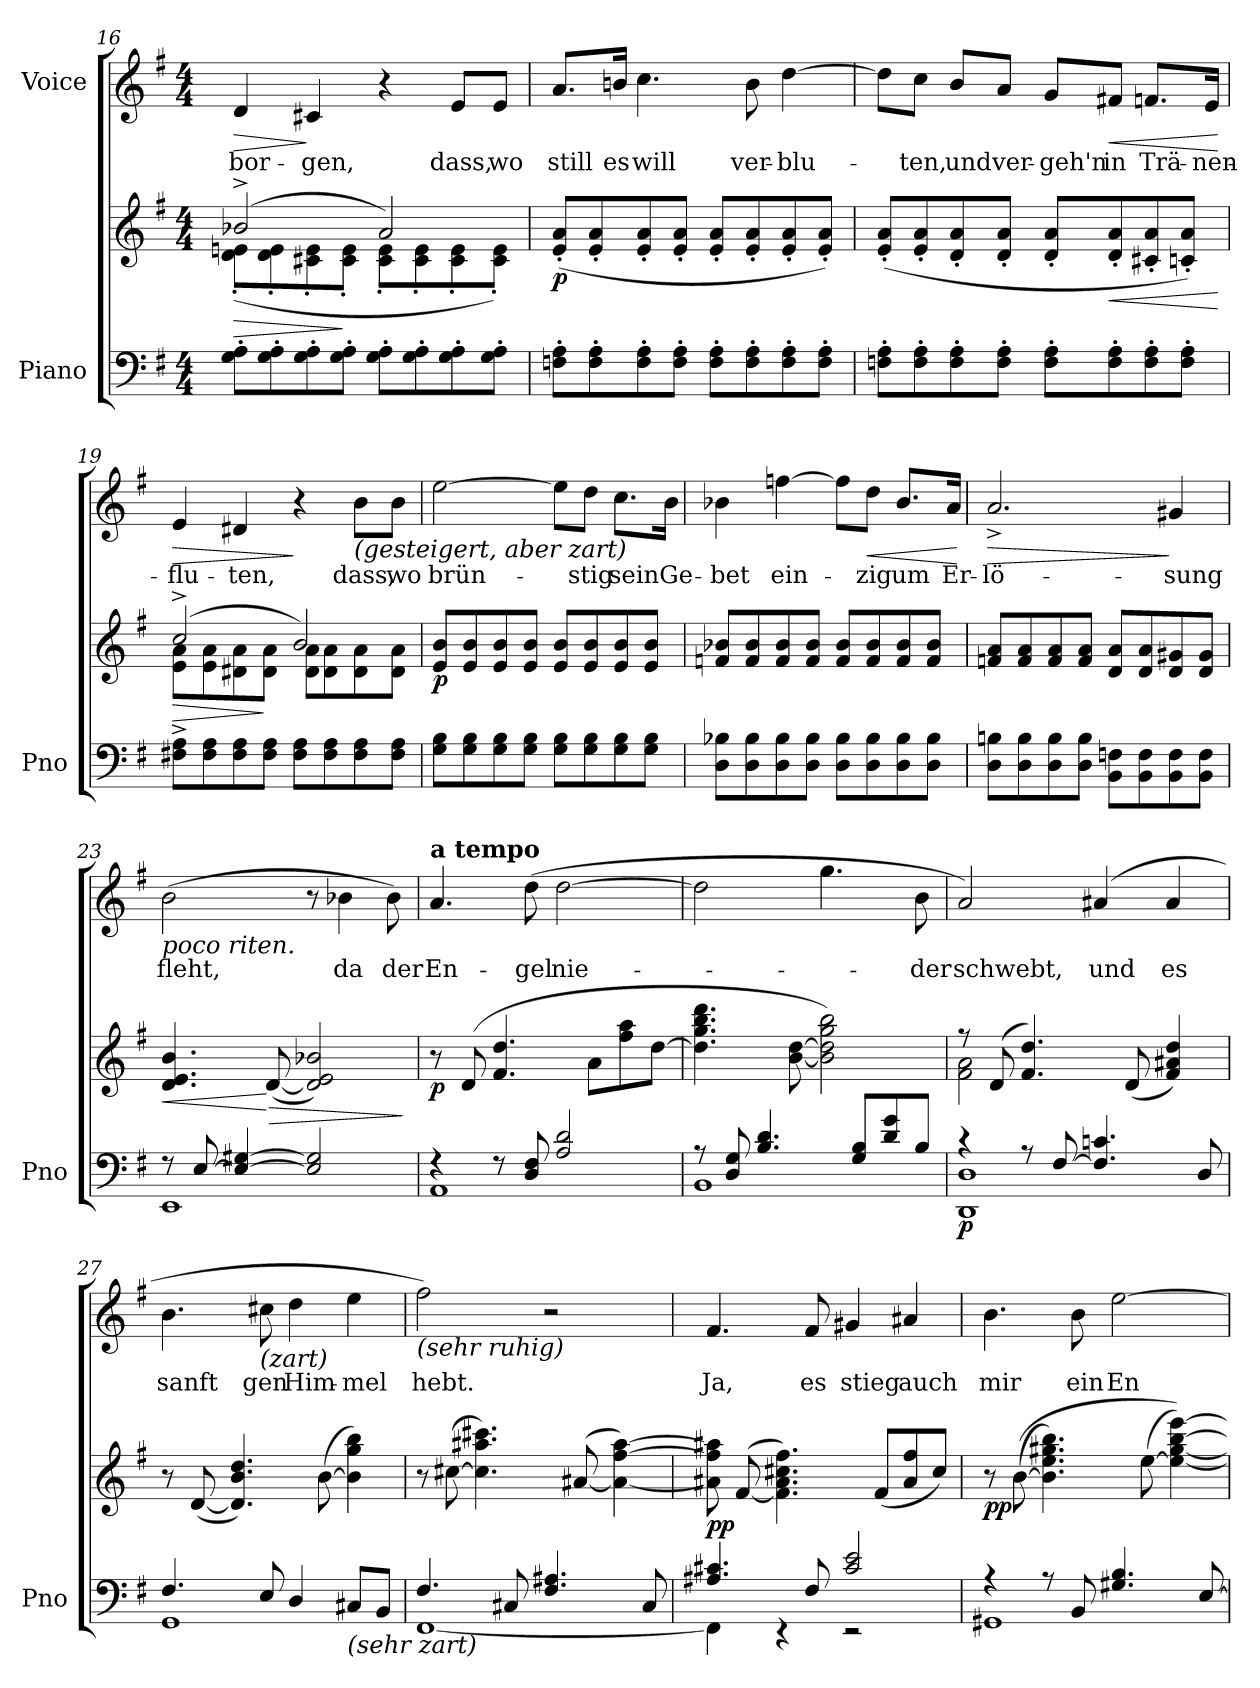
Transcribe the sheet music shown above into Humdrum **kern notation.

**kern	**kern	**dynam	**kern	**text	**dynam
*part2	*part2	*part2	*part1	*part1	*part1
*staff3	*staff2	*staff2/3	*staff1	*staff1	*staff1
*I"Piano	*	*	*I"Voice	*	*
*I'Pno	*	*	*	*	*
!!LO:LB:g=z
*clefF4	*clefG2	*	*clefG2	*	*
*k[f#]	*k[f#]	*	*k[f#]	*	*
*M4/4	*M4/4	*	*M4/4	*	*
=16	=16	=16	=16	=16	=16
!	!	!LO:HP:b	!	!LO:LY:b	!LO:HP:b
*	*^	*	*	*	*
8G\' 8A\'L	(2b-X^/	(8d\' 8en\'L	>	4d/	-bor-	>
8G\' 8A\'	.	8d\' 8e\'	.	.	.	.
!	!	!	!	!	!LO:LY:b	!
8G\' 8A\'	.	8c#X\' 8e\'	.	4c#X/	-gen,	]
8G\' 8A\'J	.	8c#\' 8e\'J	]	.	.	.
8G\' 8A\'L	2a/)	8c#\' 8e\'L	.	4r	.	.
8G\' 8A\'	.	8c#\' 8e\'	.	.	.	.
!	!	!	!	!	!LO:LY:b	!
8G\' 8A\'	.	8c#\' 8e\'	.	8e/L	dass,	.
!	!	!	!	!	!LO:LY:b	!
8G\' 8A\'J	.	8c#\' 8e\'J)	.	8e/J	wo	.
=17	=17	=17	=17	=17	=17	=17
!	!	!	!LO:DY:b	!	!LO:LY:b	!
*	*v	*v	*	*	*	*
8Fn\' 8A\'L	(8e/' 8a/'L	p	8.a/L	still	.
8F\' 8A\'	8e/' 8a/'	.	.	.	.
!	!	!	!	!LO:LY:b	!
.	.	.	16bn/Jk	es	.
!	!	!	!	!LO:LY:b	!
8F\' 8A\'	8e/' 8a/'	.	4.cc\	will	.
8F\' 8A\'J	8e/' 8a/'J	.	.	.	.
8F\' 8A\'L	8e/' 8a/'L	.	.	.	.
!	!	!	!	!LO:LY:b	!
8F\' 8A\'	8e/' 8a/'	.	8b\	ver-	.
!	!	!	!	!LO:LY:b	!
8F\' 8A\'	8e/' 8a/'	.	[4dd\	-blu-	.
8F\' 8A\'J	8e/' 8a/'J)	.	.	.	.
=18	=18	=18	=18	=18	=18
8Fn\' 8A\'L	(8e/' 8a/'L	.	8dd\L]	.	.
!	!	!	!	!LO:LY:b	!
8F\' 8A\'	8e/' 8a/'	.	8cc\J	-ten,	.
!	!	!	!	!LO:LY:b	!
8F\' 8A\'	8d/' 8a/'	.	8b/L	und	.
!	!	!	!	!LO:LY:b	!
8F\' 8A\'J	8d/' 8a/'J	.	8a/J	ver-	.
!	!	!	!	!LO:LY:b	!
8F\' 8A\'L	8d/' 8a/'L	.	8g/L	-geh'n	.
!	!	!LO:HP:b	!	!LO:LY:b	!LO:HP:b
8F\' 8A\'	8d/' 8a/'	<	8f#X/J	in	<
!	!	!	!	!LO:LY:b	!
8F\' 8A\'	8c#X/' 8a/'	.	8.fn/L	Trä-	.
8F\' 8A\'J	8cn/' 8a/'J)	.	.	.	.
!	!	!	!	!LO:LY:b	!
.	.	.	16e/Jk	-nen-	.
.	.	[	.	.	[
!!LO:LB:g=z
=19	=19	=19	=19	=19	=19
!	!	!LO:HP:b	!	!LO:LY:b	!LO:HP:b
*	*^	*	*	*	*
8F#X\^ 8A\^L	(2cc^/	8e\ 8a\L	>	4e/	-flu-	>
8F#\ 8A\	.	8e\ 8a\	.	.	.	.
!	!	!	!	!	!LO:LY:b	!
8F#\ 8A\	.	8d#X\ 8a\	.	4d#X/	-ten,	.
8F#\ 8A\J	.	8d#\ 8a\J	]	.	.	.
8F#\ 8A\L	2b/)	8d#\ 8a\L	.	4r	.	]
8F#\ 8A\	.	8d#\ 8a\	.	.	.	.
!	!	!	!	!LO:TX:b:i:t=(gesteigert, aber zart)	!	!
!	!	!	!	!	!LO:LY:b	!
8F#\ 8A\	.	8d#\ 8a\	.	8b\L	dass,	.
!	!	!	!	!	!LO:LY:b	!
8F#\ 8A\J	.	8d#\ 8a\J	.	8b\J	wo	.
=20	=20	=20	=20	=20	=20	=20
!	!	!	!LO:DY:b	!	!LO:LY:b	!
*	*v	*v	*	*	*	*
8G\ 8B\L	8e/ 8b/L	p	[2ee\	brün-	.
8G\ 8B\	8e/ 8b/	.	.	.	.
8G\ 8B\	8e/ 8b/	.	.	.	.
8G\ 8B\J	8e/ 8b/J	.	.	.	.
8G\ 8B\L	8e/ 8b/L	.	8ee\L]	.	.
!	!	!	!	!LO:LY:b	!
8G\ 8B\	8e/ 8b/	.	8dd\J	-stig	.
!	!	!	!	!LO:LY:b	!
8G\ 8B\	8e/ 8b/	.	8.cc\L	sein	.
8G\ 8B\J	8e/ 8b/J	.	.	.	.
!	!	!	!	!LO:LY:b	!
.	.	.	16b\Jk	Ge-	.
=21	=21	=21	=21	=21	=21
!	!	!	!	!LO:LY:b	!
8D\ 8B-X\L	8fn/ 8b-X/L	.	4b-X\	-bet	.
8D\ 8B-\	8f/ 8b-/	.	.	.	.
!	!	!	!	!LO:LY:b	!
8D\ 8B-\	8f/ 8b-/	.	[4ffn\	ein-	.
8D\ 8B-\J	8f/ 8b-/J	.	.	.	.
8D\ 8B-\L	8f/ 8b-/L	.	8ff\L]	.	.
!	!	!	!	!LO:LY:b	!LO:HP:b
8D\ 8B-\	8f/ 8b-/	.	8dd\J	-zig	<
!	!	!	!	!LO:LY:b	!
8D\ 8B-\	8f/ 8b-/	.	8.b-/L	um	.
8D\ 8B-\J	8f/ 8b-/J	.	.	.	.
!	!	!	!	!LO:LY:b	!
.	.	.	16a/Jk	Er-	.
.	.	.	.	.	[
=22	=22	=22	=22	=22	=22
!	!	!	!	!LO:LY:b	!LO:HP:b
8D\ 8Bn\L	8fn/ 8a/L	.	2.a^>/	-lö-	>
8D\ 8B\	8f/ 8a/	.	.	.	.
8D\ 8B\	8f/ 8a/	.	.	.	.
8D\ 8B\J	8f/ 8a/J	.	.	.	.
8BB\ 8Fn\L	8d/ 8a/L	.	.	.	.
8BB\ 8F\	8d/ 8a/	.	.	.	.
!	!	!	!	!LO:LY:b	!
8BB\ 8F\	8d/ 8g#X/	.	4g#X/	-sung	]
8BB\ 8F\J	8d/ 8g#/J	.	.	.	.
!!LO:LB:g=z
=23	=23	=23	=23	=23	=23
*^	*	*	*	*	*
!	!	!	!	!LO:TX:b:i:t=poco riten.	!	!
!	!	!	!LO:HP:b	!	!LO:LY:b	!
8r	1EE	4.d/ 4.e/ 4.b/	<	(2b\	fleht,	.
[<8E/	.	.	.	.	.	.
4E/_ [4G#X/	.	.	.	.	.	.
!	!	!	!LO:HP:n=1:b	!	!	!
.	.	([8d/	[ >	.	.	.
2E/] 2G#/]	.	2d/] 2e/ 2b-X/)	.	8r	.	.
!	!	!	!	!	!LO:LY:b	!
.	.	.	.	4b-X\	da	.
!	!	!	!	!	!LO:LY:b	!
.	.	.	.	8b-\)	der	.
*v	*v	*	*	*	*	*
.	.	]	.	.	.
=24	=24	=24	=24	=24	=24
*^	*	*	*	*	*
!	!	!	!	!LO:TX:a:B:t=a tempo	!	!
!	!	!	!LO:DY:b	!	!LO:LY:b	!
4r	1AA	8r	p	4.a/	En-	.
.	.	(8d/	.	.	.	.
8r	.	4.f#/ 4.dd/	.	.	.	.
!	!	!	!	!	!LO:LY:b	!
8D/ 8F#/	.	.	.	(8dd\	-gel	.
!	!	!	!	!	!LO:LY:b	!
2A/ 2d/	.	.	.	[2dd\	nie-	.
.	.	8a\L	.	.	.	.
.	.	8ff#\ 8aa\	.	.	.	.
.	.	[<8dd\J	.	.	.	.
=25	=25	=25	=25	=25	=25	=25
8r	1BB	4.dd\] 4.gg\ 4.bb\ 4.ddd\	.	2dd\]	.	.
(8D/ 8G/	.	.	.	.	.	.
4.B/ 4.d/	.	.	.	.	.	.
.	.	[8b\ [8dd\	.	.	.	.
.	.	2b\] 2dd\] 2gg\ 2bb\)	.	4.gg\	.	.
8G/ 8B/L	.	.	.	.	.	.
8d/ 8g/	.	.	.	.	.	.
!	!	!	!	!	!LO:LY:b	!
8B/J	.	.	.	8b\	-der	.
=26	=26	=26	=26	=26	=26	=26
*	*	*^	*	*	*	*
!	!	!	!	!LO:DY:b=2	!	!LO:LY:b	!
4r	1DD 1D	8r	2f#\ 2a\)	p	2a/)	schwebt,	.
.	.	(8d/	.	.	.	.	.
8r	.	4.f#/ 4.dd/)	.	.	.	.	.
[<8F#/	.	.	.	.	.	.	.
!	!	!	!	!	!	!LO:LY:b	!
4.F#/] 4.cn/	.	.	2ryy	.	(4a#X/	und	.
.	.	(8d/	.	.	.	.	.
!	!	!	!	!	!	!LO:LY:b	!
.	.	4f#/ 4a#X/ 4dd/)	.	.	4a#/	es	.
8D/	.	.	.	.	.	.	.
*	*	*v	*v	*	*	*	*
!!LO:PB:g=z
=27	=27	=27	=27	=27	=27	=27
!	!	!	!	!	!LO:LY:b	!
4.F#/	1GG	8r	.	4.b\	sanft	.
!	!	!	!LO:DY:b	!	!	!
!	!	!	!LO:DY:n=1:b	!	!	!
.	.	([8d/	other-dynamics p	.	.	.
.	.	4.d/] 4.b/ 4.dd/)	.	.	.	.
!	!	!	!	!LO:TX:b:i:t=(zart)	!	!
!	!	!	!	!	!LO:LY:b	!
8E/	.	.	.	8cc#X\	gen	.
!	!	!	!	!	!LO:LY:b	!
4D/	.	.	.	4dd\	Him-	.
.	.	(>[<8b\	.	.	.	.
!LO:TX:b:i:t=(sehr zart)	!	!	!	!	!	!
!	!	!	!	!	!LO:LY:b	!
8C#X/L	.	4b\] 4gg\ 4bb\)	.	4ee\	-mel	.
8BB/J	.	.	.	.	.	.
=28	=28	=28	=28	=28	=28	=28
!	!	!	!	!LO:TX:b:i:t=(sehr ruhig)	!	!
!	!	!	!	!	!LO:LY:b	!
4.F#/	[1FF#	8r	.	2ff#\)	hebt.	.
.	.	(>[<8cc#X\	.	.	.	.
.	.	4.cc#\] 4.aa#X\ 4.ccc#X\)	.	.	.	.
8C#X/	.	.	.	.	.	.
4.F#/ 4.A#X/	.	.	.	2r	.	.
.	.	([<8a#X/	.	.	.	.
.	.	4a#\_ [<4ff#\ [4aa#\)	.	.	.	.
8C#/	.	.	.	.	.	.
=29	=29	=29	=29	=29	=29	=29
!	!	!	!LO:DY:b	!	!LO:LY:b	!
4.A#X/ 4.c#X/	4FF#\]	8a#X\] 8ff#\] 8aa#X\]	pp	4.f#/	Ja,	.
.	.	(>[<8f#/	.	.	.	.
.	4r	4.f#\] 4.a#\ 4.cc#X\ 4.ff#\)	.	.	.	.
!	!	!	!	!	!LO:LY:b	!
8F#/	.	.	.	8f#/	es	.
!	!	!	!	!	!LO:LY:b	!
2c#/ 2e/	2r	.	.	4g#X/	stieg	.
.	.	(8f#/L	.	.	.	.
!	!	!	!	!	!LO:LY:b	!
.	.	8a#/ 8ff#/	.	4a#X/	auch	.
.	.	8cc#/J)	.	.	.	.
=30	=30	=30	=30	=30	=30	=30
!	!	!	!LO:DY:b	!	!LO:LY:b	!
4r	1GG#X	8r	pp	4.b\	mir	.
.	.	(>([<8b\	.	.	.	.
8r	.	4.b\] 4.ee\ 4.gg#X\ 4.bb\)	.	.	.	.
!	!	!	!	!	!LO:LY:b	!
8BB/	.	.	.	8b\	ein	.
!	!	!	!	!	!LO:LY:b	!
4.G#X/ 4.B/	.	.	.	[2ee\	En-	.
.	.	(>[<8ee\	.	.	.	.
.	.	4ee\_ [<4gg#\ [4bb\ [4eee\))	.	.	.	.
[8E/	.	.	.	.	.	.
*v	*v	*	*	*	*	*
=	=	=	=	=	=
*-	*-	*-	*-	*-	*-
